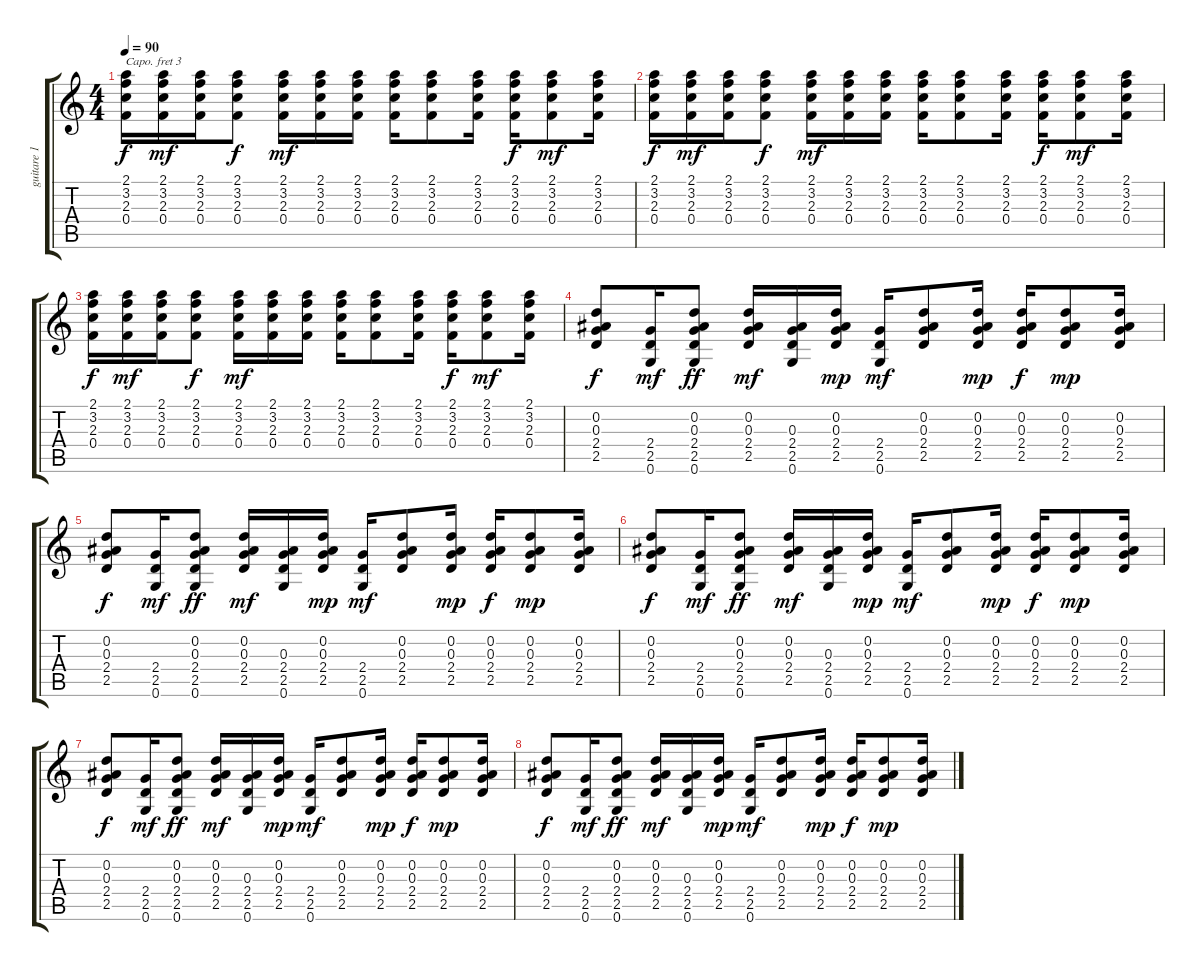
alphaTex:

\track ("guitare 1" "guitare 1") {instrument acousticguitarsteel}
\staff {score tabs}
\capo 3
\tuning (E4 B3 G3 D3 A2 E2) {hide}
\ts (4 4)
\tempo 90
\clef g2
\ks c
(2.1 3.2 2.3 0.4).16{dy f} (2.1 3.2 2.3 0.4).16{dy mf} (2.1 3.2 2.3 0.4).16 (2.1 3.2 2.3 0.4).8{dy f} (2.1 3.2 2.3 0.4).16{dy mf} (2.1 3.2 2.3 0.4).16 (2.1 3.2 2.3 0.4).16 (2.1 3.2 2.3 0.4).16 (2.1 3.2 2.3 0.4).8 (2.1 3.2 2.3 0.4).16 (2.1 3.2 2.3 0.4).16{dy f} (2.1 3.2 2.3 0.4).8{dy mf} (2.1 3.2 2.3 0.4).16 |
(2.1 3.2 2.3 0.4).16{dy f} (2.1 3.2 2.3 0.4).16{dy mf} (2.1 3.2 2.3 0.4).16 (2.1 3.2 2.3 0.4).8{dy f} (2.1 3.2 2.3 0.4).16{dy mf} (2.1 3.2 2.3 0.4).16 (2.1 3.2 2.3 0.4).16 (2.1 3.2 2.3 0.4).16 (2.1 3.2 2.3 0.4).8 (2.1 3.2 2.3 0.4).16 (2.1 3.2 2.3 0.4).16{dy f} (2.1 3.2 2.3 0.4).8{dy mf} (2.1 3.2 2.3 0.4).16 |
(2.1 3.2 2.3 0.4).16{dy f} (2.1 3.2 2.3 0.4).16{dy mf} (2.1 3.2 2.3 0.4).16 (2.1 3.2 2.3 0.4).8{dy f} (2.1 3.2 2.3 0.4).16{dy mf} (2.1 3.2 2.3 0.4).16 (2.1 3.2 2.3 0.4).16 (2.1 3.2 2.3 0.4).16 (2.1 3.2 2.3 0.4).8 (2.1 3.2 2.3 0.4).16 (2.1 3.2 2.3 0.4).16{dy f} (2.1 3.2 2.3 0.4).8{dy mf} (2.1 3.2 2.3 0.4).16 |
(0.2 0.3 2.4 2.5).8{dy f} (2.4 2.5 0.6).16{dy mf} (0.2 0.3 2.4 2.5 0.6).8{dy ff} (0.2 0.3 2.4 2.5).16{dy mf} (0.3 2.4 2.5 0.6).16 (0.2 0.3 2.4 2.5).16{dy mp} (2.4 2.5 0.6).16{dy mf} (0.2 0.3 2.4 2.5).8 (0.2 0.3 2.4 2.5).16{dy mp} (0.2 0.3 2.4 2.5).16{dy f} (0.2 0.3 2.4 2.5).8{dy mp} (0.2 0.3 2.4 2.5).16 |
(0.2 0.3 2.4 2.5).8{dy f} (2.4 2.5 0.6).16{dy mf} (0.2 0.3 2.4 2.5 0.6).8{dy ff} (0.2 0.3 2.4 2.5).16{dy mf} (0.3 2.4 2.5 0.6).16 (0.2 0.3 2.4 2.5).16{dy mp} (2.4 2.5 0.6).16{dy mf} (0.2 0.3 2.4 2.5).8 (0.2 0.3 2.4 2.5).16{dy mp} (0.2 0.3 2.4 2.5).16{dy f} (0.2 0.3 2.4 2.5).8{dy mp} (0.2 0.3 2.4 2.5).16 |
(0.2 0.3 2.4 2.5).8{dy f} (2.4 2.5 0.6).16{dy mf} (0.2 0.3 2.4 2.5 0.6).8{dy ff} (0.2 0.3 2.4 2.5).16{dy mf} (0.3 2.4 2.5 0.6).16 (0.2 0.3 2.4 2.5).16{dy mp} (2.4 2.5 0.6).16{dy mf} (0.2 0.3 2.4 2.5).8 (0.2 0.3 2.4 2.5).16{dy mp} (0.2 0.3 2.4 2.5).16{dy f} (0.2 0.3 2.4 2.5).8{dy mp} (0.2 0.3 2.4 2.5).16 |
(0.2 0.3 2.4 2.5).8{dy f} (2.4 2.5 0.6).16{dy mf} (0.2 0.3 2.4 2.5 0.6).8{dy ff} (0.2 0.3 2.4 2.5).16{dy mf} (0.3 2.4 2.5 0.6).16 (0.2 0.3 2.4 2.5).16{dy mp} (2.4 2.5 0.6).16{dy mf} (0.2 0.3 2.4 2.5).8 (0.2 0.3 2.4 2.5).16{dy mp} (0.2 0.3 2.4 2.5).16{dy f} (0.2 0.3 2.4 2.5).8{dy mp} (0.2 0.3 2.4 2.5).16 |
(0.2 0.3 2.4 2.5).8{dy f} (2.4 2.5 0.6).16{dy mf} (0.2 0.3 2.4 2.5 0.6).8{dy ff} (0.2 0.3 2.4 2.5).16{dy mf} (0.3 2.4 2.5 0.6).16 (0.2 0.3 2.4 2.5).16{dy mp} (2.4 2.5 0.6).16{dy mf} (0.2 0.3 2.4 2.5).8 (0.2 0.3 2.4 2.5).16{dy mp} (0.2 0.3 2.4 2.5).16{dy f} (0.2 0.3 2.4 2.5).8{dy mp} (0.2 0.3 2.4 2.5).16
